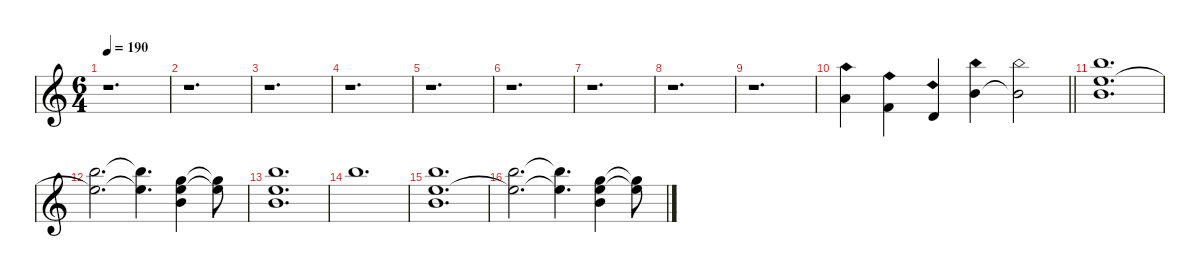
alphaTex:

\defaultSystemsLayout 4
\hideDynamics
\bracketExtendMode nobrackets
\singleTrackTrackNamePolicy hidden
\multiTrackTrackNamePolicy hidden
\firstSystemTrackNameMode fullname
\firstSystemTrackNameOrientation horizontal
\otherSystemsTrackNameOrientation horizontal
\track ("Keyboards" "vln.") {defaultSystemsLayout 8 instrument stringensemble1}
\staff {score}
\tuning (D4 A3 F3 D3 A2 D2)
\ts (6 4)
\tempo 190
\clef g2
\ks c
r.1{d dy f beam Down} |
r.1{d beam Down} |
r.1{d beam Down} |
r.1{d beam Down} |
r.1{d beam Down} |
r.1{d beam Down} |
r.1{d beam Down} |
r.1{d beam Down} |
r.1{d beam Down} |
\barLineRight lightlight
7.1{ah 12}.4{instrument acousticgrandpiano beam Down} 8.2{ah 12}.4{beam Down} 9.3{ah 12}.4{beam Up} 9.1{ah 12}.4{dy ff beam Down} 9.1{ah 12 t}.2{beam Down} |
(21.1 19.2 18.3).1{d beam Down} |
(21.1 19.2{t}).2{d beam Down} (21.1{t} 19.2{t}).4{d beam Down} (17.1 19.2 18.3).4{beam Down} (17.1{t} 19.2{t}).8{beam Down} |
(21.1 19.2 18.3).1{d beam Down} |
21.1.1{d beam Down} |
(21.1 19.2 18.3).1{d beam Down} |
(21.1 19.2{t}).2{d beam Down} (21.1{t} 19.2{t}).4{d beam Down} (17.1 19.2 18.3).4{beam Down} (17.1{t} 19.2{t}).8{beam Down}
